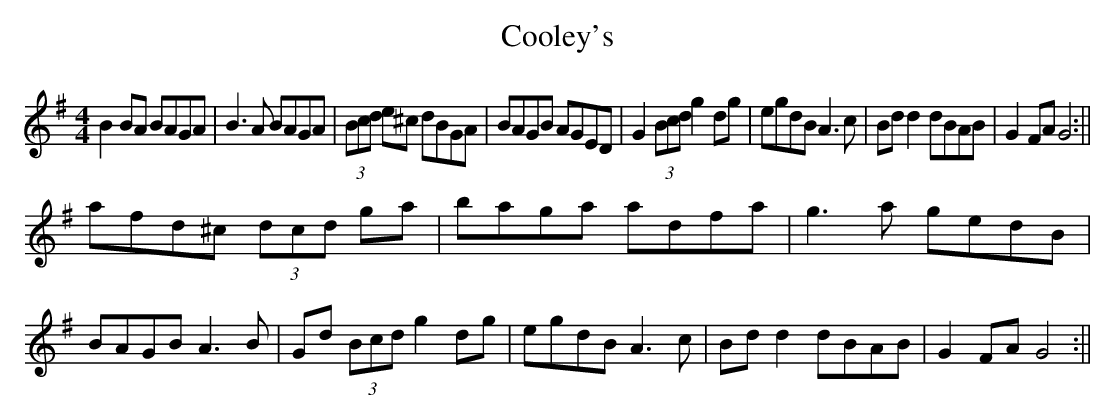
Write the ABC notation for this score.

X:1
T:Cooley's
M:4/4
L:1/8
K:G
B2BA BAGA|B3A BAGA|(3Bcd e^c dBGA|BAGB AGED|\
G2(3Bcd g2dg|egdB A3c|Bdd2 dBAB|G2FA G4:||
afd^c (3dcd ga|baga adfa|g3a gedB|BAGB A3B|\
Gd (3Bcd g2dg|egdB A3c|Bdd2 dBAB|G2FA G4:||
